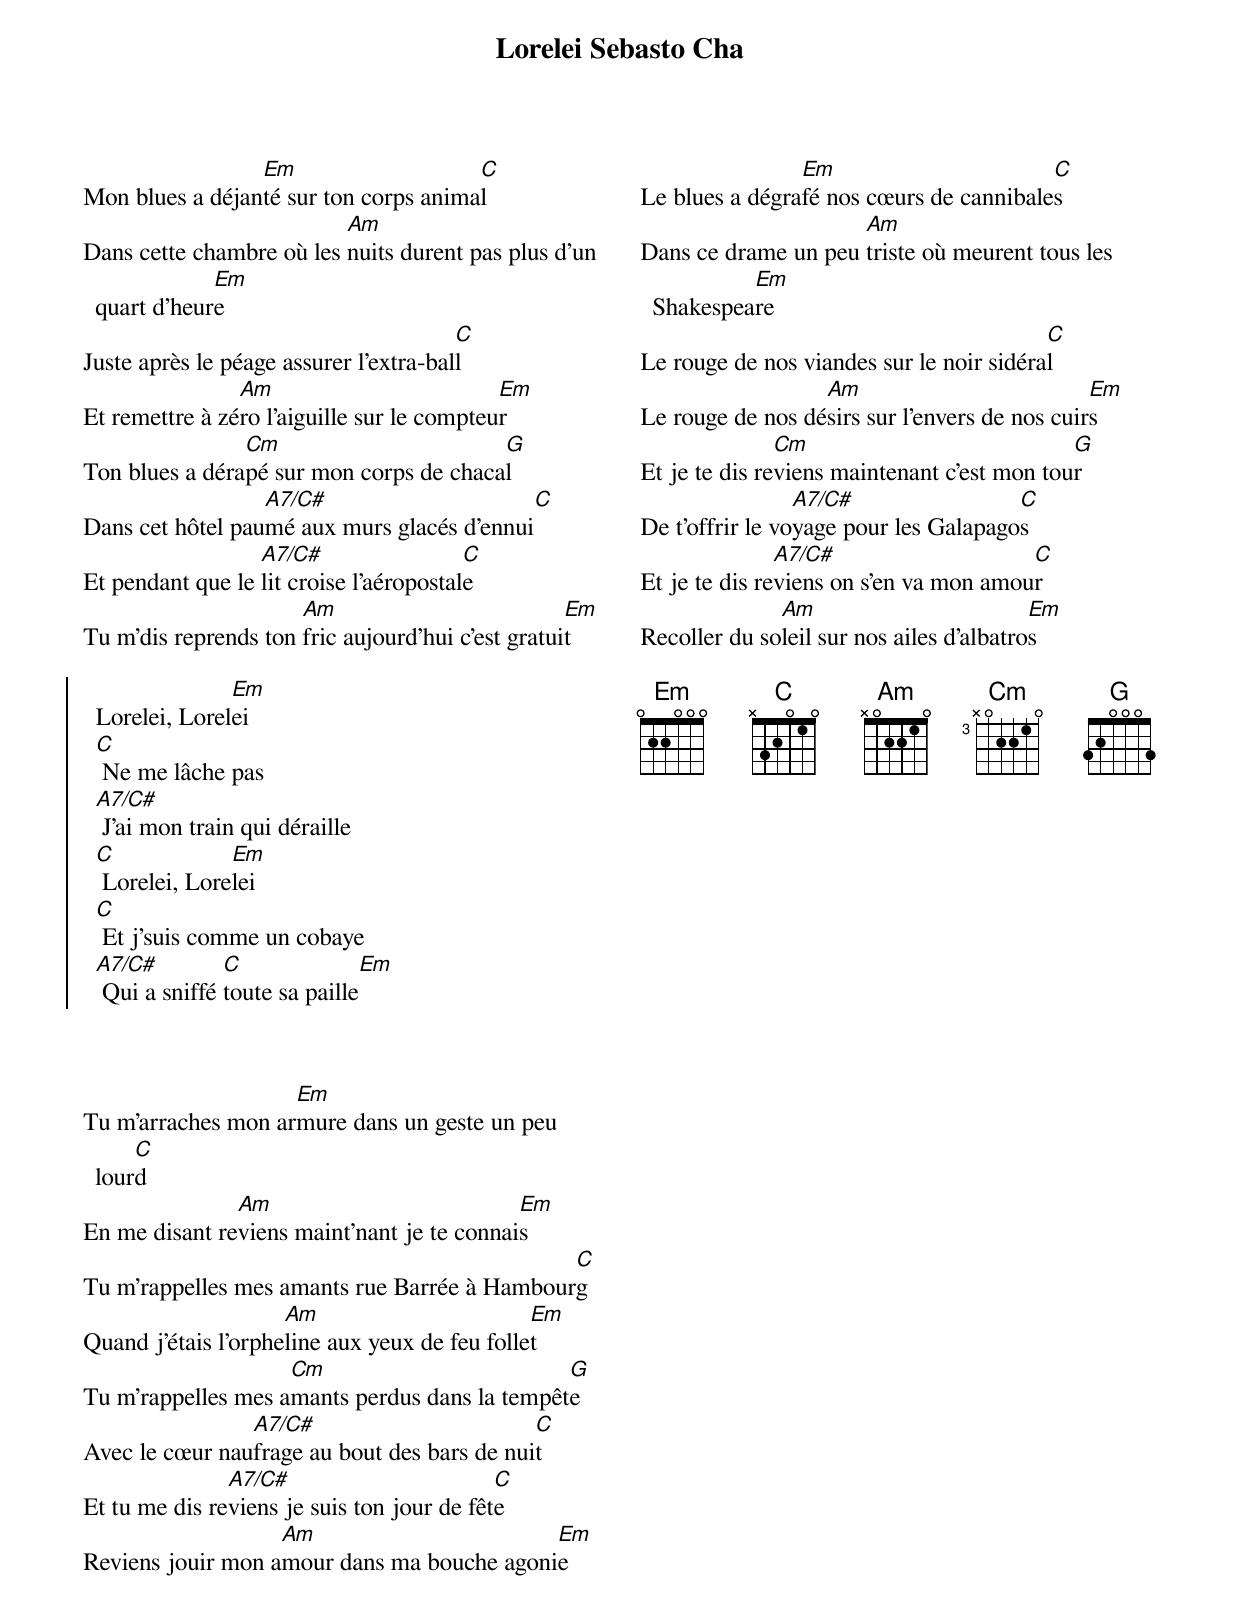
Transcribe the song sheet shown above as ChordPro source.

{title: Lorelei Sebasto Cha}
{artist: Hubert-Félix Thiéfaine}
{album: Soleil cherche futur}
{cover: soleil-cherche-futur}
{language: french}
{columns: 2}
{define: Em frets 0 2 2 0 0 0}
{define: C frets X 3 2 0 1 0}
{define: Cm base-fret 3 frets X 0 2 2 1 0}
{define: B base-fret 2 frets X 0 2 2 2 0}
{define: Am frets X 0 2 2 1 0}
{define: G frets 3 2 0 0 0 3}
{define: A7/C# frets X 4 2 0 2 0 special}

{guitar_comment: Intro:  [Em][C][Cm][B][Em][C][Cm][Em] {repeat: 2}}


Mon blues a déjan[Em]té sur ton corps anima[C]l
Dans cette chambre où les [Am]nuits durent pas plus d'un quart d'heur[Em]e
Juste après le péage assurer l'extra-bal[C]l
Et remettre à zé[Am]ro l'aiguille sur le compteu[Em]r
Ton blues a déra[Cm]pé sur mon corps de chaca[G]l
Dans cet hôtel pau[A7/C#]mé aux murs glacés d'ennui[C]
Et pendant que le [A7/C#]lit croise l'aéropostal[C]e
Tu m'dis reprends ton [Am]fric aujourd'hui c'est gratui[Em]t

{start_of_chorus}
  Lorelei, Lorel[Em]ei
  [C] Ne me lâche pas
  [A7/C#] J'ai mon train qui déraille
  [C] Lorelei, Lore[Em]lei
  [C] Et j'suis comme un cobaye
  [A7/C#] Qui a sniffé [C]toute sa paille[Em]
{end_of_chorus}

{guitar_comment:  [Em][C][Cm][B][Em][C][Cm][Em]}


Tu m'arraches mon ar[Em]mure dans un geste un peu lour[C]d
En me disant re[Am]viens maint'nant je te connai[Em]s
Tu m'rappelles mes amants rue Barrée à Hambour[C]g
Quand j'étais l'orphe[Am]line aux yeux de feu folle[Em]t
Tu m'rappelles mes a[Cm]mants perdus dans la tempêt[G]e
Avec le cœur nau[A7/C#]frage au bout des bars de nui[C]t
Et tu me dis re[A7/C#]viens je suis ton jour de fêt[C]e
Reviens jouir mon a[Am]mour dans ma bouche agoni[Em]e

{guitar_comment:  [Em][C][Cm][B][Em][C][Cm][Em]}


Le blues a dégra[Em]fé nos cœurs de cannibale[C]s
Dans ce drame un peu [Am]triste où meurent tous les Shakespea[Em]re
Le rouge de nos viandes sur le noir sidéra[C]l
Le rouge de nos dé[Am]sirs sur l'envers de nos cuir[Em]s
Et je te dis re[Cm]viens maintenant c'est mon tou[G]r
De t'offrir le vo[A7/C#]yage pour les Galapago[C]s
Et je te dis re[A7/C#]viens on s'en va mon amou[C]r
Recoller du so[Am]leil sur nos ailes d'albatro[Em]s

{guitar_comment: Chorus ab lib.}
